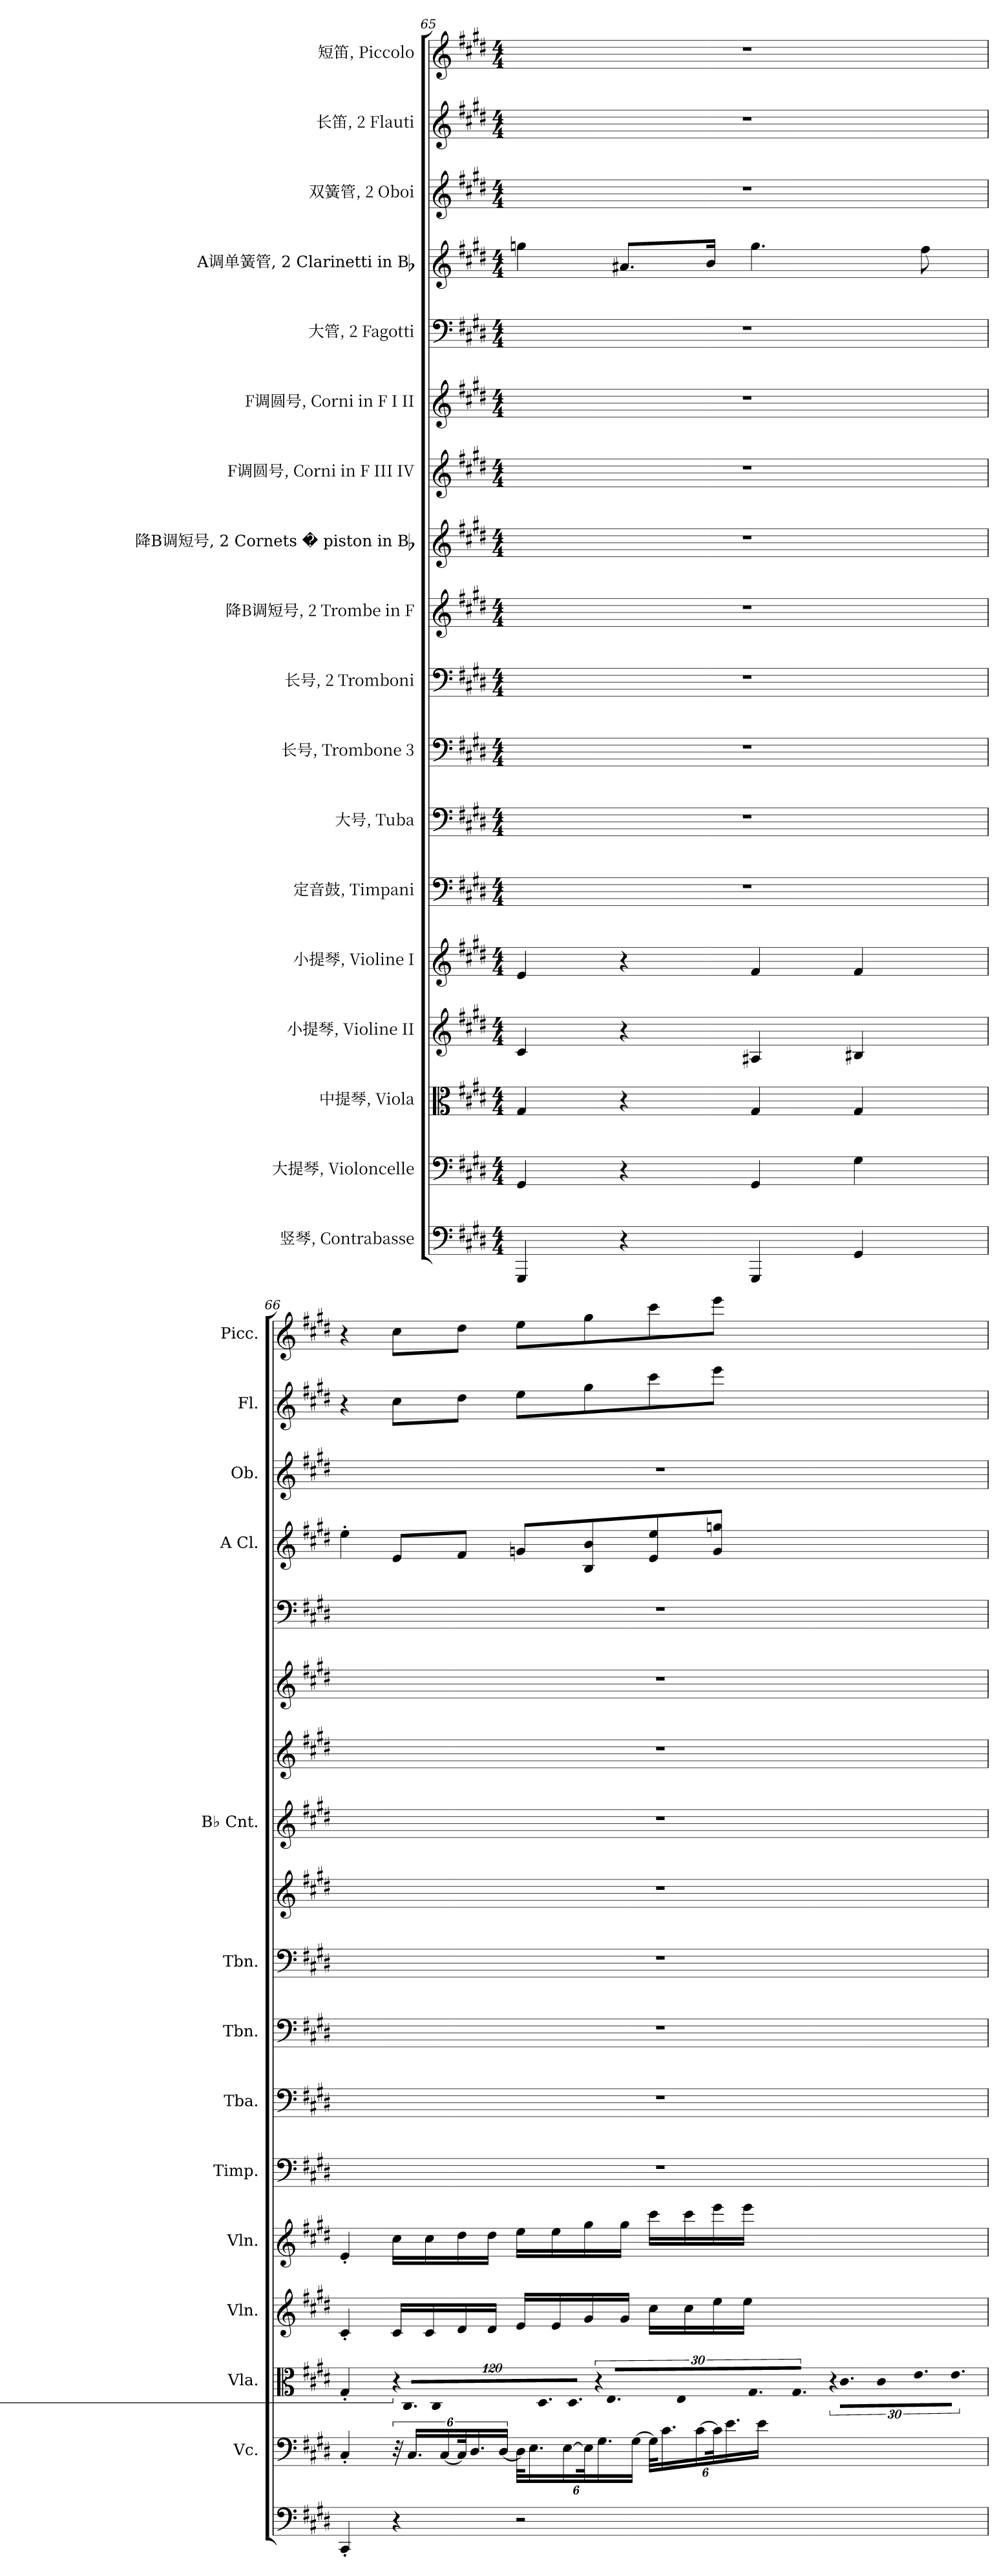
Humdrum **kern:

**kern	**kern	**kern	**kern	**kern	**kern	**kern	**kern	**kern	**kern	**kern	**kern	**kern	**kern	**kern	**kern	**kern	**kern
*part18	*part17	*part16	*part15	*part14	*part13	*part12	*part11	*part10	*part9	*part8	*part7	*part6	*part5	*part4	*part3	*part2	*part1
*staff18	*staff17	*staff16	*staff15	*staff14	*staff13	*staff12	*staff11	*staff10	*staff9	*staff8	*staff7	*staff6	*staff5	*staff4	*staff3	*staff2	*staff1
*I"竖琴, Contrabasse	*I"大提琴, Violoncelle	*I"中提琴, Viola	*I"小提琴, Violine II	*I"小提琴, Violine I	*I"定音鼓, Timpani	*I"大号, Tuba	*I"长号, Trombone 3	*I"长号, 2 Tromboni	*I"降B调短号, 2 Trombe in F	*I"降B调短号, 2 Cornets � piston in Bb	*I"F调圆号, Corni in F III IV	*I"F调圆号, Corni in F I II	*I"大管, 2 Fagotti	*I"A调单簧管, 2 Clarinetti in Bb	*I"双簧管, 2 Oboi	*I"长笛, 2 Flauti	*I"短笛, Piccolo
*	*I'Vc.	*I'Vla.	*I'Vln.	*I'Vln.	*I'Timp.	*I'Tba.	*I'Tbn.	*I'Tbn.	*	*I'B♭ Cnt.	*	*	*	*I'A Cl.	*I'Ob.	*I'Fl.	*I'Picc.
*clefF4	*clefF4	*clefC3	*clefG2	*clefG2	*clefF4	*clefF4	*clefF4	*clefF4	*clefG2	*clefG2	*clefG2	*clefG2	*clefF4	*clefG2	*clefG2	*clefG2	*clefG2
*	*	*	*	*	*	*	*	*	*ITrd1c2	*ITrd1c2	*ITrd4c7	*ITrd4c7	*	*ITrd2c3	*	*	*ITrd-7c-12
*k[f#c#g#d#]	*k[f#c#g#d#]	*k[f#c#g#d#]	*k[f#c#g#d#]	*k[f#c#g#d#]	*k[f#c#g#d#]	*k[f#c#g#d#]	*k[f#c#g#d#]	*k[f#c#g#d#]	*k[f#c#]	*k[f#c#]	*k[f#c#g#]	*k[f#c#g#]	*k[f#c#g#d#]	*k[f#c#g#d#a#e#b#]	*k[f#c#g#d#]	*k[f#c#g#d#]	*k[f#c#g#d#]
*M4/4	*M4/4	*M4/4	*M4/4	*M4/4	*M4/4	*M4/4	*M4/4	*M4/4	*M4/4	*M4/4	*M4/4	*M4/4	*M4/4	*M4/4	*M4/4	*M4/4	*M4/4
*MM86	*MM86	*MM86	*MM86	*MM86	*MM86	*MM86	*MM86	*MM86	*MM86	*MM86	*MM86	*MM86	*MM86	*MM86	*MM86	*MM86	*MM86
=65	=65	=65	=65	=65	=65	=65	=65	=65	=65	=65	=65	=65	=65	=65	=65	=65	=65
4GGG#/	4GG#/	4G#/	4c#/	4e/	1r	1r	1r	1r	1r	1r	1r	1r	1r	4een\	1r	1r	1r
4r	4r	4r	4r	4r	.	.	.	.	.	.	.	.	.	8.f##X/L	.	.	.
.	.	.	.	.	.	.	.	.	.	.	.	.	.	16g#/Jk	.	.	.
4GGG#/	4GG#/	4G#/	4A#X/	4f#/	.	.	.	.	.	.	.	.	.	4.ee\	.	.	.
4GG#/	4G#\	4G#/	4B#X/	4f#/	.	.	.	.	.	.	.	.	.	.	.	.	.
.	.	.	.	.	.	.	.	.	.	.	.	.	.	8dd#\	.	.	.
=66	=66	=66	=66	=66	=66	=66	=66	=66	=66	=66	=66	=66	=66	=66	=66	=66	=66
*	*	*	*	*	*	*	*	*	*	*	*	*	*	*	*	*	*MM144
4CC#'/	4C#'/	4G#'/	4c#'/	4e'/	1r	1r	1r	1r	1r	1r	1r	1r	1r	4cc#'\	1r	4r	4r
*	*	*	*	*	*	*	*	*	*	*	*	*	*	*	*	*	*MM153
!	!	!LO:N:vis=64	!	!	!	!	!	!	!	!	!	!	!	!	!	!	!
4r	48r	960%17r	16c#/LL	16cc#\LL	.	.	.	.	.	.	.	.	.	8c#/L	.	8cc#\L	8ccc#\L
!	!	!LO:N:vis=32.	!	!	!	!	!	!	!	!	!	!	!	!	!	!	!
.	.	1920%103C#/KLL	.	.	.	.	.	.	.	.	.	.	.	.	.	.	.
.	24.C#/LL	.	.	.	.	.	.	.	.	.	.	.	.	.	.	.	.
.	.	.	16c#/	16cc#\	.	.	.	.	.	.	.	.	.	.	.	.	.
!	!	!LO:N:vis=16	!	!	!	!	!	!	!	!	!	!	!	!	!	!	!
.	.	1920%137C#/	.	.	.	.	.	.	.	.	.	.	.	.	.	.	.
.	[24C#/	.	.	.	.	.	.	.	.	.	.	.	.	.	.	.	.
*	*Xbrackettup	*	*	*	*	*	*	*	*	*	*	*	*	*	*	*	*
.	48C#/K]	.	16d#/	16dd#\	.	.	.	.	.	.	.	.	.	8d#/J	.	8dd#\J	8ddd#\J
!	!	!LO:N:vis=32.	!	!	!	!	!	!	!	!	!	!	!	!	!	!	!
.	.	1920%103D#/L	.	.	.	.	.	.	.	.	.	.	.	.	.	.	.
.	24.D#/	.	.	.	.	.	.	.	.	.	.	.	.	.	.	.	.
.	.	.	16d#/JJ	16dd#\JJ	.	.	.	.	.	.	.	.	.	.	.	.	.
!	!	!LO:N:vis=32.	!	!	!	!	!	!	!	!	!	!	!	!	!	!	!
.	.	1920%103D#/JJJ	.	.	.	.	.	.	.	.	.	.	.	.	.	.	.
.	[24D#/JJ	.	.	.	.	.	.	.	.	.	.	.	.	.	.	.	.
!	!	!LO:N:vis=64	!	!	!	!	!	!	!	!	!	!	!	!	!	!	!
2r	48D#\KLL]	960%17r	16e/LL	16ee\LL	.	.	.	.	.	.	.	.	.	8en/L	.	8ee\L	8eee\L
!	!	!LO:N:vis=32.	!	!	!	!	!	!	!	!	!	!	!	!	!	!	!
.	.	1920%103E/KLL	.	.	.	.	.	.	.	.	.	.	.	.	.	.	.
.	24.E\	.	.	.	.	.	.	.	.	.	.	.	.	.	.	.	.
.	.	.	16e/	16ee\	.	.	.	.	.	.	.	.	.	.	.	.	.
!	!	!LO:N:vis=16	!	!	!	!	!	!	!	!	!	!	!	!	!	!	!
.	.	1920%137E/	.	.	.	.	.	.	.	.	.	.	.	.	.	.	.
.	[24E\	.	.	.	.	.	.	.	.	.	.	.	.	.	.	.	.
.	48E\K]	.	16g#/	16gg#\	.	.	.	.	.	.	.	.	.	8G#/ 8g#/	.	8gg#\	8ggg#\
!	!	!LO:N:vis=32.	!	!	!	!	!	!	!	!	!	!	!	!	!	!	!
.	.	1920%103G#/L	.	.	.	.	.	.	.	.	.	.	.	.	.	.	.
.	24.G#\	.	.	.	.	.	.	.	.	.	.	.	.	.	.	.	.
.	.	.	16g#/JJ	16gg#\JJ	.	.	.	.	.	.	.	.	.	.	.	.	.
!	!	!LO:N:vis=32.	!	!	!	!	!	!	!	!	!	!	!	!	!	!	!
.	.	1920%103G#/JJJ	.	.	.	.	.	.	.	.	.	.	.	.	.	.	.
.	[24G#\JJ	.	.	.	.	.	.	.	.	.	.	.	.	.	.	.	.
!	!	!LO:N:vis=64	!	!	!	!	!	!	!	!	!	!	!	!	!	!	!
.	48G#\KLL]	960%17r	16cc#\LL	16ccc#\LL	.	.	.	.	.	.	.	.	.	8c#/ 8cc#/	.	8ccc#\	8cccc#\
!	!	!LO:N:vis=32.	!	!	!	!	!	!	!	!	!	!	!	!	!	!	!
.	.	1920%103c#\KLL	.	.	.	.	.	.	.	.	.	.	.	.	.	.	.
.	24.c#\	.	.	.	.	.	.	.	.	.	.	.	.	.	.	.	.
.	.	.	16cc#\	16ccc#\	.	.	.	.	.	.	.	.	.	.	.	.	.
!	!	!LO:N:vis=16	!	!	!	!	!	!	!	!	!	!	!	!	!	!	!
.	.	1920%137c#\	.	.	.	.	.	.	.	.	.	.	.	.	.	.	.
.	[24c#\	.	.	.	.	.	.	.	.	.	.	.	.	.	.	.	.
.	48c#\K]	.	16ee\	16eee\	.	.	.	.	.	.	.	.	.	8e/ 8een/J	.	8eee\J	8eeee\J
!	!	!LO:N:vis=32.	!	!	!	!	!	!	!	!	!	!	!	!	!	!	!
.	.	1920%103e\L	.	.	.	.	.	.	.	.	.	.	.	.	.	.	.
.	24.e\	.	.	.	.	.	.	.	.	.	.	.	.	.	.	.	.
.	.	.	16ee\JJ	16eee\JJ	.	.	.	.	.	.	.	.	.	.	.	.	.
!	!	!LO:N:vis=32.	!	!	!	!	!	!	!	!	!	!	!	!	!	!	!
.	.	1920%103e\JJJ	.	.	.	.	.	.	.	.	.	.	.	.	.	.	.
.	24e\JJ	.	.	.	.	.	.	.	.	.	.	.	.	.	.	.	.
=	=	=	=	=	=	=	=	=	=	=	=	=	=	=	=	=	=
*-	*-	*-	*-	*-	*-	*-	*-	*-	*-	*-	*-	*-	*-	*-	*-	*-	*-
